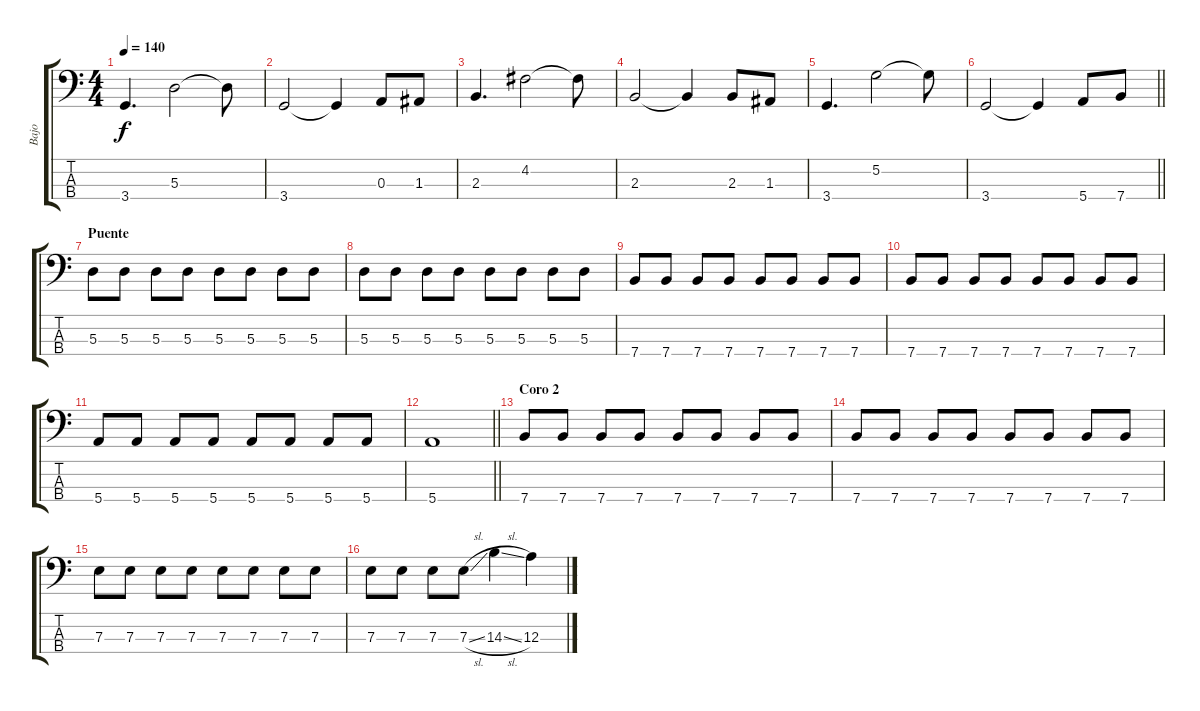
\track ("Bajo" "Bajo") {instrument electricbassfinger}
\staff {score tabs}
\tuning (G2 D2 A1 E1) {hide}
\ts (4 4)
\tempo 140
\clef f4
\ks c
3.4.4{d dy f} 5.3.2 5.3{t}.8 |
3.4.2 3.4{t}.4 0.3.8 1.3.8 |
2.3.4{d} 4.2.2 4.2{t}.8 |
2.3.2 2.3{t}.4 2.3.8 1.3.8 |
3.4.4{d} 5.2.2 5.2{t}.8 |
\barLineRight lightlight
3.4.2 3.4{t}.4 5.4.8 7.4.8 |
\section ("" "Puente")
5.3.8 5.3.8 5.3.8 5.3.8 5.3.8 5.3.8 5.3.8 5.3.8 |
5.3.8 5.3.8 5.3.8 5.3.8 5.3.8 5.3.8 5.3.8 5.3.8 |
7.4.8 7.4.8 7.4.8 7.4.8 7.4.8 7.4.8 7.4.8 7.4.8 |
7.4.8 7.4.8 7.4.8 7.4.8 7.4.8 7.4.8 7.4.8 7.4.8 |
5.4.8 5.4.8 5.4.8 5.4.8 5.4.8 5.4.8 5.4.8 5.4.8 |
\barLineRight lightlight
5.4.1 |
\section ("" "Coro 2")
7.4.8 7.4.8 7.4.8 7.4.8 7.4.8 7.4.8 7.4.8 7.4.8 |
7.4.8 7.4.8 7.4.8 7.4.8 7.4.8 7.4.8 7.4.8 7.4.8 |
7.3.8 7.3.8 7.3.8 7.3.8 7.3.8 7.3.8 7.3.8 7.3.8 |
7.3.8 7.3.8 7.3.8 7.3{sl}.8 14.3{sl}.4 12.3.4
